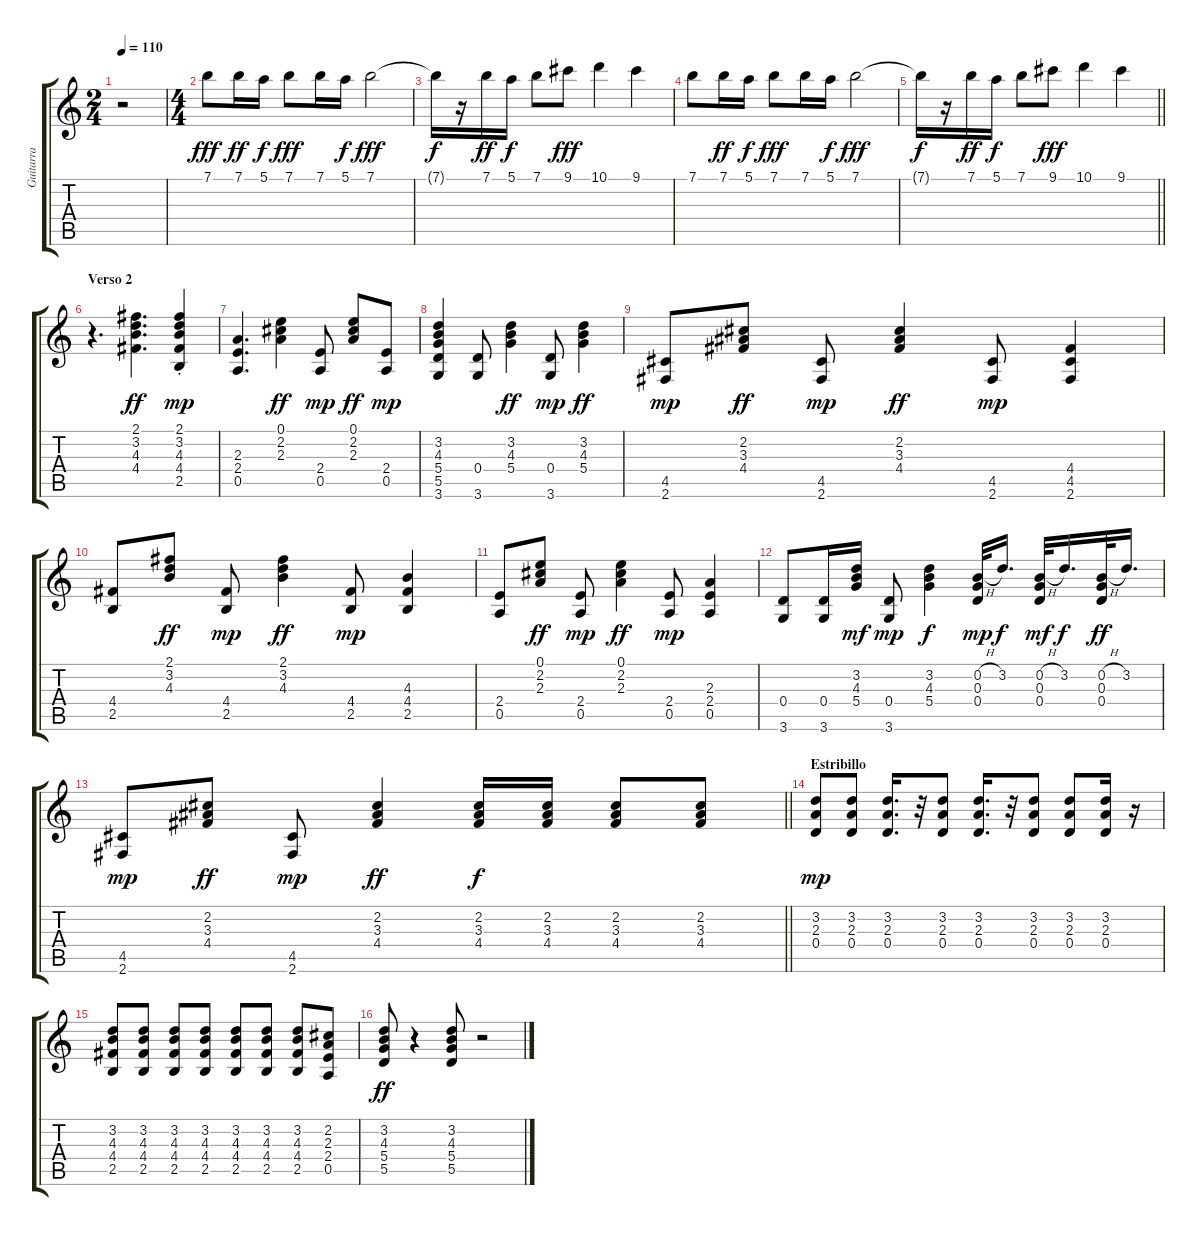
\track ("Guitarra " "Guitarra ") {instrument electricguitarclean}
\staff {score tabs}
\tuning (E4 B3 G3 D3 A2 E2) {hide}
\ts (2 4)
\tempo 110
\clef g2
\ks c
r.2{dy ff} |
\ts (4 4)
7.1.8{dy fff} 7.1.16{dy ff} 5.1.16{dy f} 7.1.8{dy fff} 7.1.16 5.1.16{dy f} 7.1.2{dy fff} |
7.1{t}.16{dy f} r.16 7.1.16{dy ff} 5.1.16{dy f} 7.1.8 9.1.8{dy fff} 10.1.4 9.1.4 |
7.1.8 7.1.16{dy ff} 5.1.16{dy f} 7.1.8{dy fff} 7.1.16 5.1.16{dy f} 7.1.2{dy fff} |
\barLineRight lightlight
7.1{t}.16{dy f} r.16 7.1.16{dy ff} 5.1.16{dy f} 7.1.8 9.1.8{dy fff} 10.1.4 9.1.4 |
\section ("" "Verso 2")
r.4{d} (2.1 3.2 4.3 4.4).4{d dy ff} (2.1 3.2{st} 4.3 4.4 2.5).4{dy mp} |
(2.3 2.4 0.5).4{d} (0.1 2.2 2.3).4{dy ff} (2.4 0.5).8{dy mp} (0.1 2.2 2.3).8{dy ff} (2.4 0.5).8{dy mp} |
(3.2 4.3 5.4 5.5 3.6).4 (0.4 3.6).8 (3.2 4.3 5.4).4{dy ff} (0.4 3.6).8{dy mp} (3.2 4.3 5.4).4{dy ff} |
(4.5 2.6).8{dy mp} (2.2 3.3 4.4).8{dy ff} (4.5 2.6).8{dy mp} (2.2 3.3 4.4).4{dy ff} (4.5 2.6).8{dy mp} (4.4 4.5 2.6).4 |
(4.4 2.5).8 (2.1 3.2 4.3).8{dy ff} (4.4 2.5).8{dy mp} (2.1 3.2 4.3).4{dy ff} (4.4 2.5).8{dy mp} (4.3 4.4 2.5).4 |
(2.4 0.5).8 (0.1 2.2 2.3).8{dy ff} (2.4 0.5).8{dy mp} (0.1 2.2 2.3).4{dy ff} (2.4 0.5).8{dy mp} (2.3 2.4 0.5).4 |
(0.4 3.6).8 (0.4 3.6).16 (3.2 4.3 5.4).16{dy mf} (0.4 3.6).8{dy mp} (3.2 4.3 5.4).4{dy f} (0.2{h} 0.3 0.4).32{dy mp} 3.2.16{d dy f} (0.2{h} 0.3 0.4).32{dy mf} 3.2.16{d dy f} (0.2{h} 0.3 0.4).32{dy ff} 3.2.16{d} |
\barLineRight lightlight
(4.5 2.6).8{dy mp} (2.2 3.3 4.4).8{dy ff} (4.5 2.6).8{dy mp} (2.2 3.3 4.4).4{dy ff} (2.2 3.3 4.4).16{dy f} (2.2 3.3 4.4).16 (2.2 3.3 4.4).8 (2.2 3.3 4.4).8 |
\section ("" "Estribillo")
(3.2 2.3 0.4).8{dy mp} (3.2 2.3 0.4).8 (3.2 2.3 0.4).16{d} r.32 (3.2 2.3 0.4).8 (3.2 2.3 0.4).16{d} r.32 (3.2 2.3 0.4).8 (3.2 2.3 0.4).8 (3.2 2.3 0.4).16 r.16 |
(3.2 4.3 4.4 2.5).8 (3.2 4.3 4.4 2.5).8 (3.2 4.3 4.4 2.5).8 (3.2 4.3 4.4 2.5).8 (3.2 4.3 4.4 2.5).8 (3.2 4.3 4.4 2.5).8 (3.2 4.3 4.4 2.5).8 (2.2 2.3 2.4 0.5).8 |
(3.2 4.3 5.4 5.5).8{dy ff} r.4 (3.2 4.3 5.4 5.5).8 r.2
